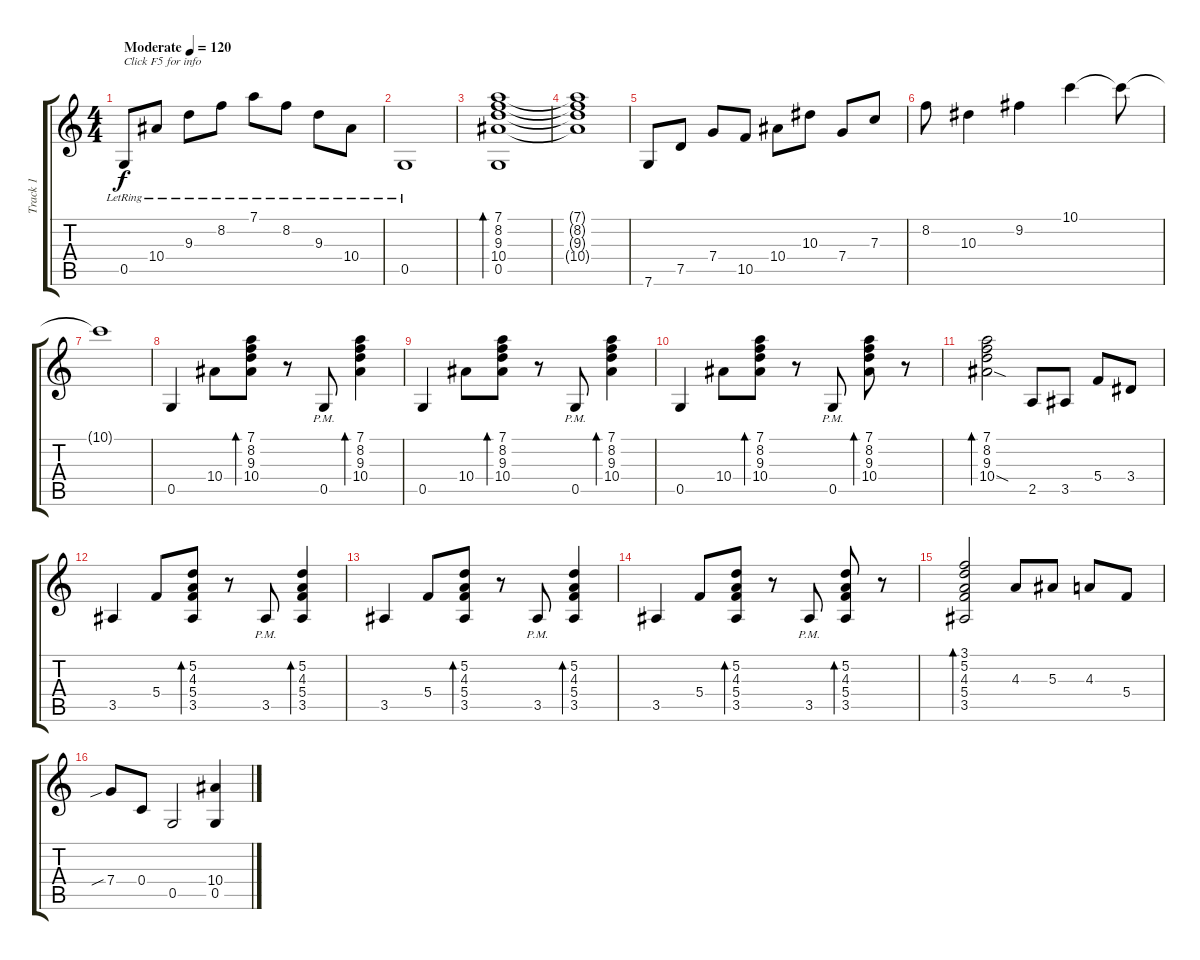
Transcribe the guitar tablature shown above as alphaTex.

\track ("Track 1" "Track 1") {instrument acousticguitarsteel}
\staff {score tabs}
\tuning (D4 A3 F3 C3 G2 C2) {hide}
\ts (4 4)
\tempo (120 "Moderate")
\clef g2
\ks c
0.5{lr}.8{txt "Click F5 for info" dy f instrument acousticguitarsteel} 10.4{lr}.8 9.3{lr}.8 8.2{lr}.8 7.1{lr}.8 8.2{lr}.8 9.3{lr}.8 10.4{lr}.8 |
0.5{lr}.1 |
(7.1 8.2 9.3 10.4 0.5).1{bd 240} |
(7.1{t} 8.2{t} 9.3{t} 10.4{t}).1 |
7.6.8 7.5.8 7.4.8 10.5.8 10.4.8 10.3.8 7.4.8 7.3.8 |
8.2.8 10.3.4 9.2.4 10.1.4 10.1{t}.8 |
10.1{t}.1 |
0.5.4 10.4.8 (7.1 8.2 9.3 10.4).8{bd 30} r.8 0.5{pm}.8 (7.1 8.2 9.3 10.4).4{bd 30} |
0.5.4 10.4.8 (7.1 8.2 9.3 10.4).8{bd 30} r.8 0.5{pm}.8 (7.1 8.2 9.3 10.4).4{bd 30} |
0.5.4 10.4.8 (7.1 8.2 9.3 10.4).8{bd 30} r.8 0.5{pm}.8 (7.1 8.2 9.3 10.4).8{bd 30} r.8 |
(7.1 8.2 9.3 10.4{sod}).2{bd 240} 2.5.8 3.5.8 5.4.8 3.4.8 |
3.5.4 5.4.8 (5.2 4.3 5.4 3.5).8{bd 30} r.8 3.5{pm}.8 (5.2 4.3 5.4 3.5).4{bd 30} |
3.5.4 5.4.8 (5.2 4.3 5.4 3.5).8{bd 30} r.8 3.5{pm}.8 (5.2 4.3 5.4 3.5).4{bd 30} |
3.5.4 5.4.8 (5.2 4.3 5.4 3.5).8{bd 30} r.8 3.5{pm}.8 (5.2 4.3 5.4 3.5).8{bd 30} r.8 |
(3.1 5.2 4.3 5.4 3.5).2{bd 120} 4.3.8 5.3.8 4.3.8 5.4.8 |
7.4{sib}.8 0.4.8 0.5.2 (10.4 0.5).4
